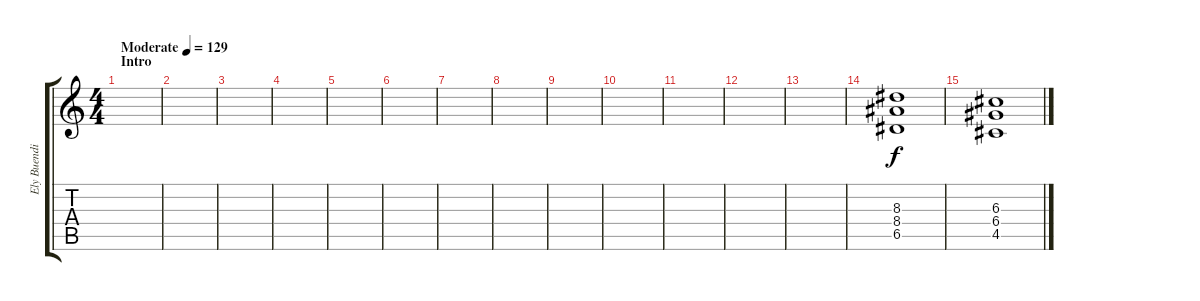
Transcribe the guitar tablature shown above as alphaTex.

\track ("Ely Buendia(Rhythm)" "Ely Buendi") {instrument overdrivenguitar}
\staff {score tabs}
\tuning (E4 B3 G3 D3 A2 E2) {hide}
\ts (4 4)
\section ("" "Intro")
\tempo (129 "Moderate")
\clef g2
\ks c
|
|
|
|
|
|
|
|
|
|
|
|
|
(8.3 8.4 6.5).1 |
(6.3 6.4 4.5).1
